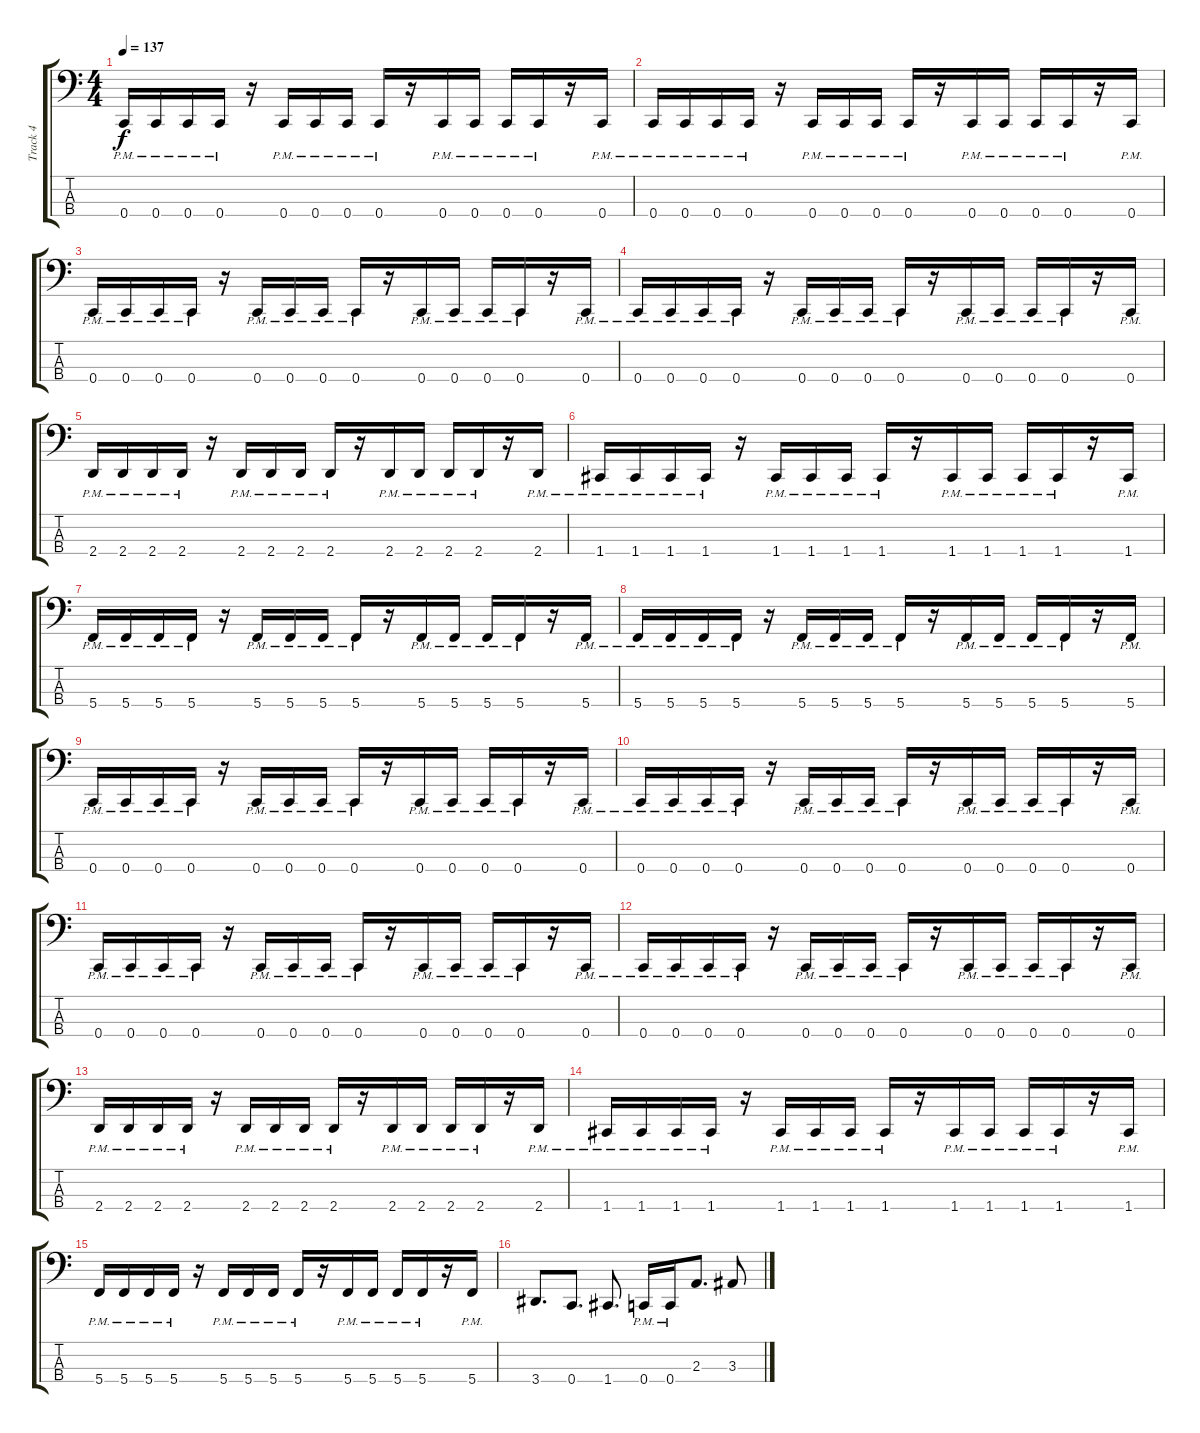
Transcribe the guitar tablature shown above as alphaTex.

\track ("Track 4" "Track 4") {instrument electricbassfinger}
\staff {score tabs}
\tuning (F2 C2 G1 C1) {hide}
\ts (4 4)
\tempo 137
\clef f4
\ks c
0.4{pm}.16{dy f} 0.4{pm}.16 0.4{pm}.16 0.4{pm}.16 r.16 0.4{pm}.16 0.4{pm}.16 0.4{pm}.16 0.4{pm}.16 r.16 0.4{pm}.16 0.4{pm}.16 0.4{pm}.16 0.4{pm}.16 r.16 0.4{pm}.16 |
0.4{pm}.16 0.4{pm}.16 0.4{pm}.16 0.4{pm}.16 r.16 0.4{pm}.16 0.4{pm}.16 0.4{pm}.16 0.4{pm}.16 r.16 0.4{pm}.16 0.4{pm}.16 0.4{pm}.16 0.4{pm}.16 r.16 0.4{pm}.16 |
0.4{pm}.16 0.4{pm}.16 0.4{pm}.16 0.4{pm}.16 r.16 0.4{pm}.16 0.4{pm}.16 0.4{pm}.16 0.4{pm}.16 r.16 0.4{pm}.16 0.4{pm}.16 0.4{pm}.16 0.4{pm}.16 r.16 0.4{pm}.16 |
0.4{pm}.16 0.4{pm}.16 0.4{pm}.16 0.4{pm}.16 r.16 0.4{pm}.16 0.4{pm}.16 0.4{pm}.16 0.4{pm}.16 r.16 0.4{pm}.16 0.4{pm}.16 0.4{pm}.16 0.4{pm}.16 r.16 0.4{pm}.16 |
2.4{pm}.16 2.4{pm}.16 2.4{pm}.16 2.4{pm}.16 r.16 2.4{pm}.16 2.4{pm}.16 2.4{pm}.16 2.4{pm}.16 r.16 2.4{pm}.16 2.4{pm}.16 2.4{pm}.16 2.4{pm}.16 r.16 2.4{pm}.16 |
1.4{pm}.16 1.4{pm}.16 1.4{pm}.16 1.4{pm}.16 r.16 1.4{pm}.16 1.4{pm}.16 1.4{pm}.16 1.4{pm}.16 r.16 1.4{pm}.16 1.4{pm}.16 1.4{pm}.16 1.4{pm}.16 r.16 1.4{pm}.16 |
5.4{pm}.16 5.4{pm}.16 5.4{pm}.16 5.4{pm}.16 r.16 5.4{pm}.16 5.4{pm}.16 5.4{pm}.16 5.4{pm}.16 r.16 5.4{pm}.16 5.4{pm}.16 5.4{pm}.16 5.4{pm}.16 r.16 5.4{pm}.16 |
5.4{pm}.16 5.4{pm}.16 5.4{pm}.16 5.4{pm}.16 r.16 5.4{pm}.16 5.4{pm}.16 5.4{pm}.16 5.4{pm}.16 r.16 5.4{pm}.16 5.4{pm}.16 5.4{pm}.16 5.4{pm}.16 r.16 5.4{pm}.16 |
0.4{pm}.16 0.4{pm}.16 0.4{pm}.16 0.4{pm}.16 r.16 0.4{pm}.16 0.4{pm}.16 0.4{pm}.16 0.4{pm}.16 r.16 0.4{pm}.16 0.4{pm}.16 0.4{pm}.16 0.4{pm}.16 r.16 0.4{pm}.16 |
0.4{pm}.16 0.4{pm}.16 0.4{pm}.16 0.4{pm}.16 r.16 0.4{pm}.16 0.4{pm}.16 0.4{pm}.16 0.4{pm}.16 r.16 0.4{pm}.16 0.4{pm}.16 0.4{pm}.16 0.4{pm}.16 r.16 0.4{pm}.16 |
0.4{pm}.16 0.4{pm}.16 0.4{pm}.16 0.4{pm}.16 r.16 0.4{pm}.16 0.4{pm}.16 0.4{pm}.16 0.4{pm}.16 r.16 0.4{pm}.16 0.4{pm}.16 0.4{pm}.16 0.4{pm}.16 r.16 0.4{pm}.16 |
0.4{pm}.16 0.4{pm}.16 0.4{pm}.16 0.4{pm}.16 r.16 0.4{pm}.16 0.4{pm}.16 0.4{pm}.16 0.4{pm}.16 r.16 0.4{pm}.16 0.4{pm}.16 0.4{pm}.16 0.4{pm}.16 r.16 0.4{pm}.16 |
2.4{pm}.16 2.4{pm}.16 2.4{pm}.16 2.4{pm}.16 r.16 2.4{pm}.16 2.4{pm}.16 2.4{pm}.16 2.4{pm}.16 r.16 2.4{pm}.16 2.4{pm}.16 2.4{pm}.16 2.4{pm}.16 r.16 2.4{pm}.16 |
1.4{pm}.16 1.4{pm}.16 1.4{pm}.16 1.4{pm}.16 r.16 1.4{pm}.16 1.4{pm}.16 1.4{pm}.16 1.4{pm}.16 r.16 1.4{pm}.16 1.4{pm}.16 1.4{pm}.16 1.4{pm}.16 r.16 1.4{pm}.16 |
5.4{pm}.16 5.4{pm}.16 5.4{pm}.16 5.4{pm}.16 r.16 5.4{pm}.16 5.4{pm}.16 5.4{pm}.16 5.4{pm}.16 r.16 5.4{pm}.16 5.4{pm}.16 5.4{pm}.16 5.4{pm}.16 r.16 5.4{pm}.16 |
3.4.8{d} 0.4.8{d} 1.4.8{d} 0.4{pm}.16 0.4{pm}.16 2.3.8{d} 3.3.8
